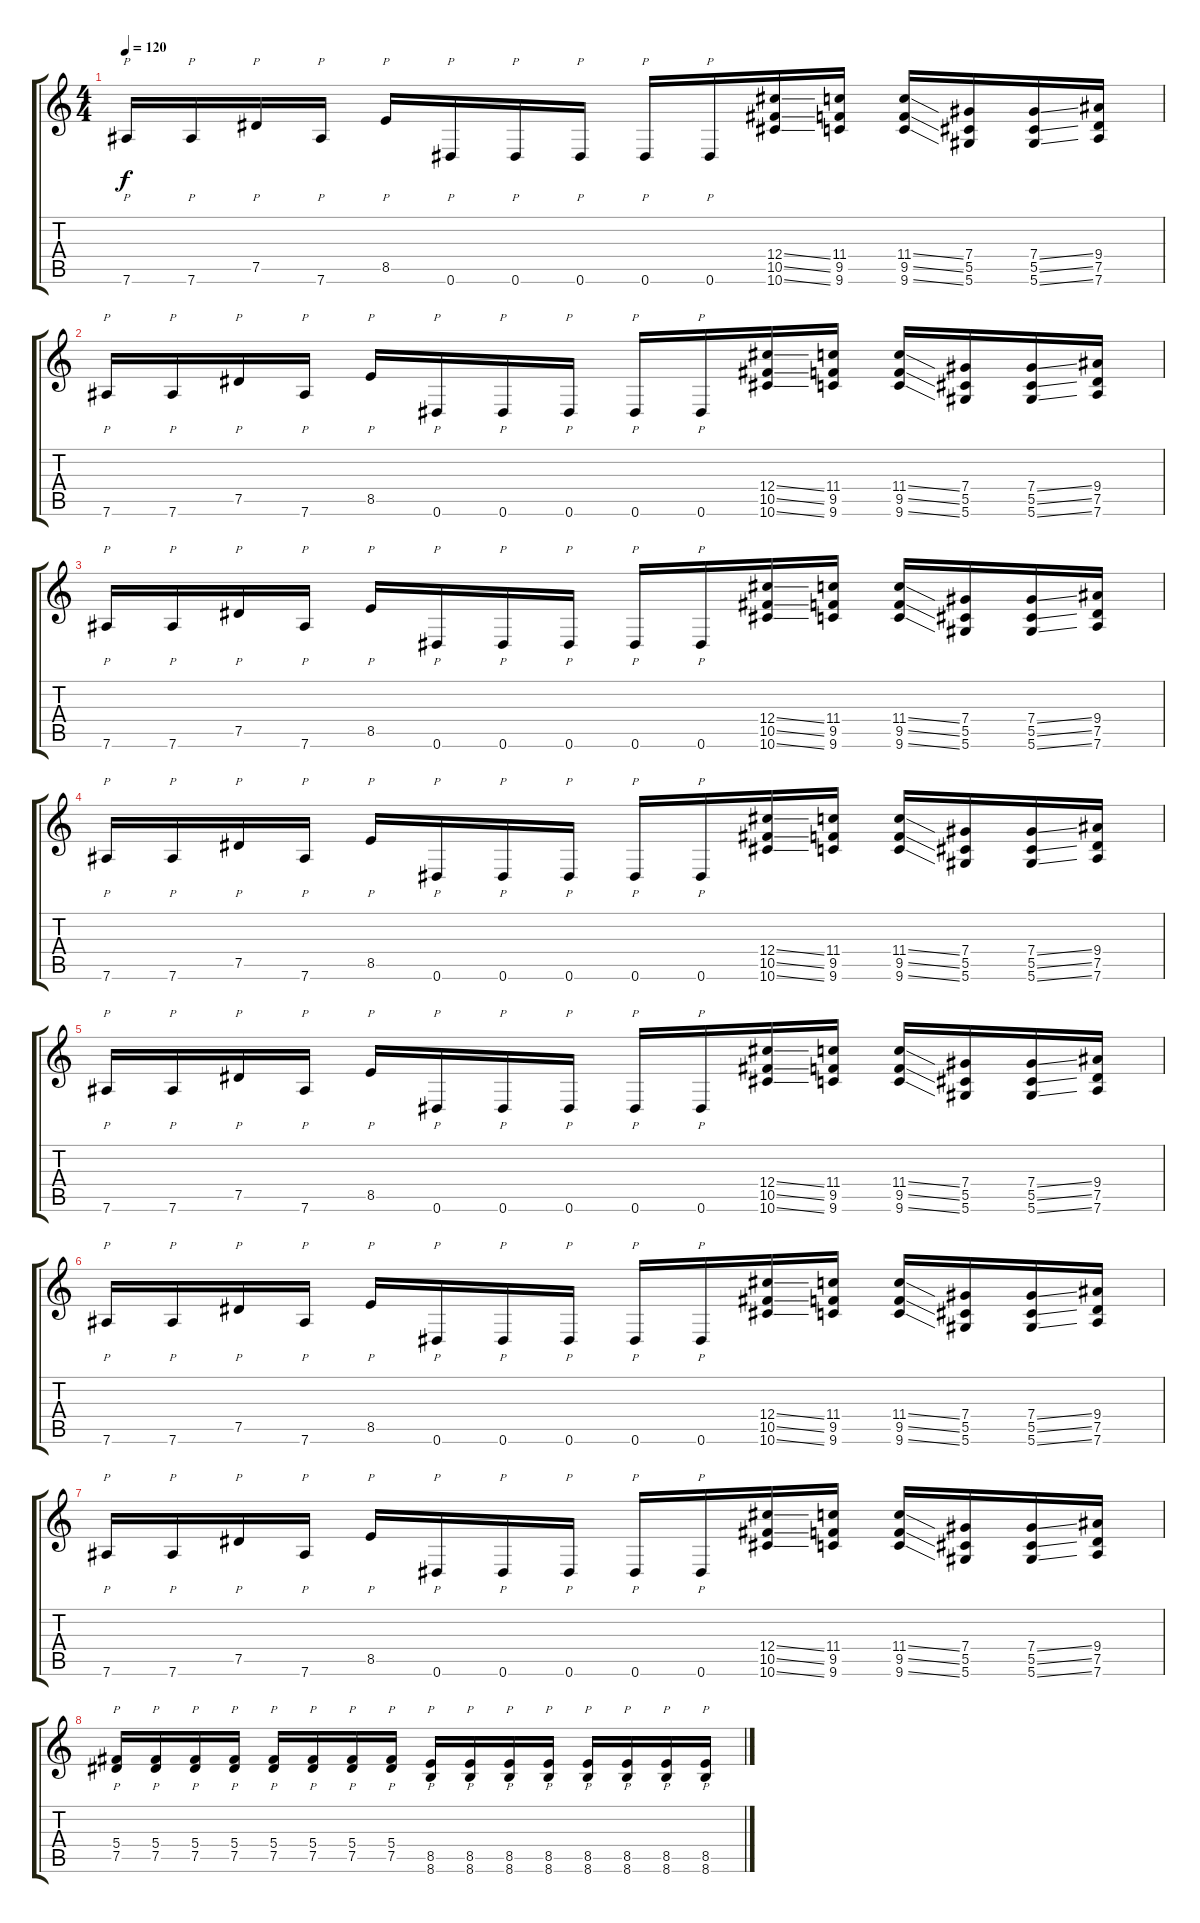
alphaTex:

\track "" {instrument distortionguitar}
\staff {score tabs}
\tuning (Eb4 Bb3 Gb3 Db3 Ab2 Eb2) {hide}
\ts (4 4)
\tempo 120
\clef g2
\ks c
7.6.16{p dy f} 7.6.16{p} 7.5.16{p} 7.6.16{p} 8.5.16{p} 0.6.16{p} 0.6.16{p} 0.6.16{p} 0.6.16{p} 0.6.16{p} (12.4{ss} 10.5{ss} 10.6{ss}).16 (11.4 9.5 9.6).16 (11.4{ss} 9.5{ss} 9.6{ss}).16 (7.4 5.5 5.6).16 (7.4{ss} 5.5{ss} 5.6{ss}).16 (9.4 7.5 7.6).16 |
7.6.16{p} 7.6.16{p} 7.5.16{p} 7.6.16{p} 8.5.16{p} 0.6.16{p} 0.6.16{p} 0.6.16{p} 0.6.16{p} 0.6.16{p} (12.4{ss} 10.5{ss} 10.6{ss}).16 (11.4 9.5 9.6).16 (11.4{ss} 9.5{ss} 9.6{ss}).16 (7.4 5.5 5.6).16 (7.4{ss} 5.5{ss} 5.6{ss}).16 (9.4 7.5 7.6).16 |
7.6.16{p} 7.6.16{p} 7.5.16{p} 7.6.16{p} 8.5.16{p} 0.6.16{p} 0.6.16{p} 0.6.16{p} 0.6.16{p} 0.6.16{p} (12.4{ss} 10.5{ss} 10.6{ss}).16 (11.4 9.5 9.6).16 (11.4{ss} 9.5{ss} 9.6{ss}).16 (7.4 5.5 5.6).16 (7.4{ss} 5.5{ss} 5.6{ss}).16 (9.4 7.5 7.6).16 |
7.6.16{p} 7.6.16{p} 7.5.16{p} 7.6.16{p} 8.5.16{p} 0.6.16{p} 0.6.16{p} 0.6.16{p} 0.6.16{p} 0.6.16{p} (12.4{ss} 10.5{ss} 10.6{ss}).16 (11.4 9.5 9.6).16 (11.4{ss} 9.5{ss} 9.6{ss}).16 (7.4 5.5 5.6).16 (7.4{ss} 5.5{ss} 5.6{ss}).16 (9.4 7.5 7.6).16 |
7.6.16{p} 7.6.16{p} 7.5.16{p} 7.6.16{p} 8.5.16{p} 0.6.16{p} 0.6.16{p} 0.6.16{p} 0.6.16{p} 0.6.16{p} (12.4{ss} 10.5{ss} 10.6{ss}).16 (11.4 9.5 9.6).16 (11.4{ss} 9.5{ss} 9.6{ss}).16 (7.4 5.5 5.6).16 (7.4{ss} 5.5{ss} 5.6{ss}).16 (9.4 7.5 7.6).16 |
7.6.16{p} 7.6.16{p} 7.5.16{p} 7.6.16{p} 8.5.16{p} 0.6.16{p} 0.6.16{p} 0.6.16{p} 0.6.16{p} 0.6.16{p} (12.4{ss} 10.5{ss} 10.6{ss}).16 (11.4 9.5 9.6).16 (11.4{ss} 9.5{ss} 9.6{ss}).16 (7.4 5.5 5.6).16 (7.4{ss} 5.5{ss} 5.6{ss}).16 (9.4 7.5 7.6).16 |
7.6.16{p} 7.6.16{p} 7.5.16{p} 7.6.16{p} 8.5.16{p} 0.6.16{p} 0.6.16{p} 0.6.16{p} 0.6.16{p} 0.6.16{p} (12.4{ss} 10.5{ss} 10.6{ss}).16 (11.4 9.5 9.6).16 (11.4{ss} 9.5{ss} 9.6{ss}).16 (7.4 5.5 5.6).16 (7.4{ss} 5.5{ss} 5.6{ss}).16 (9.4 7.5 7.6).16 |
(5.4 7.5).16{p} (5.4 7.5).16{p} (5.4 7.5).16{p} (5.4 7.5).16{p} (5.4 7.5).16{p} (5.4 7.5).16{p} (5.4 7.5).16{p} (5.4 7.5).16{p} (8.5 8.6).16{p} (8.5 8.6).16{p} (8.5 8.6).16{p} (8.5 8.6).16{p} (8.5 8.6).16{p} (8.5 8.6).16{p} (8.5 8.6).16{p} (8.5 8.6).16{p}
